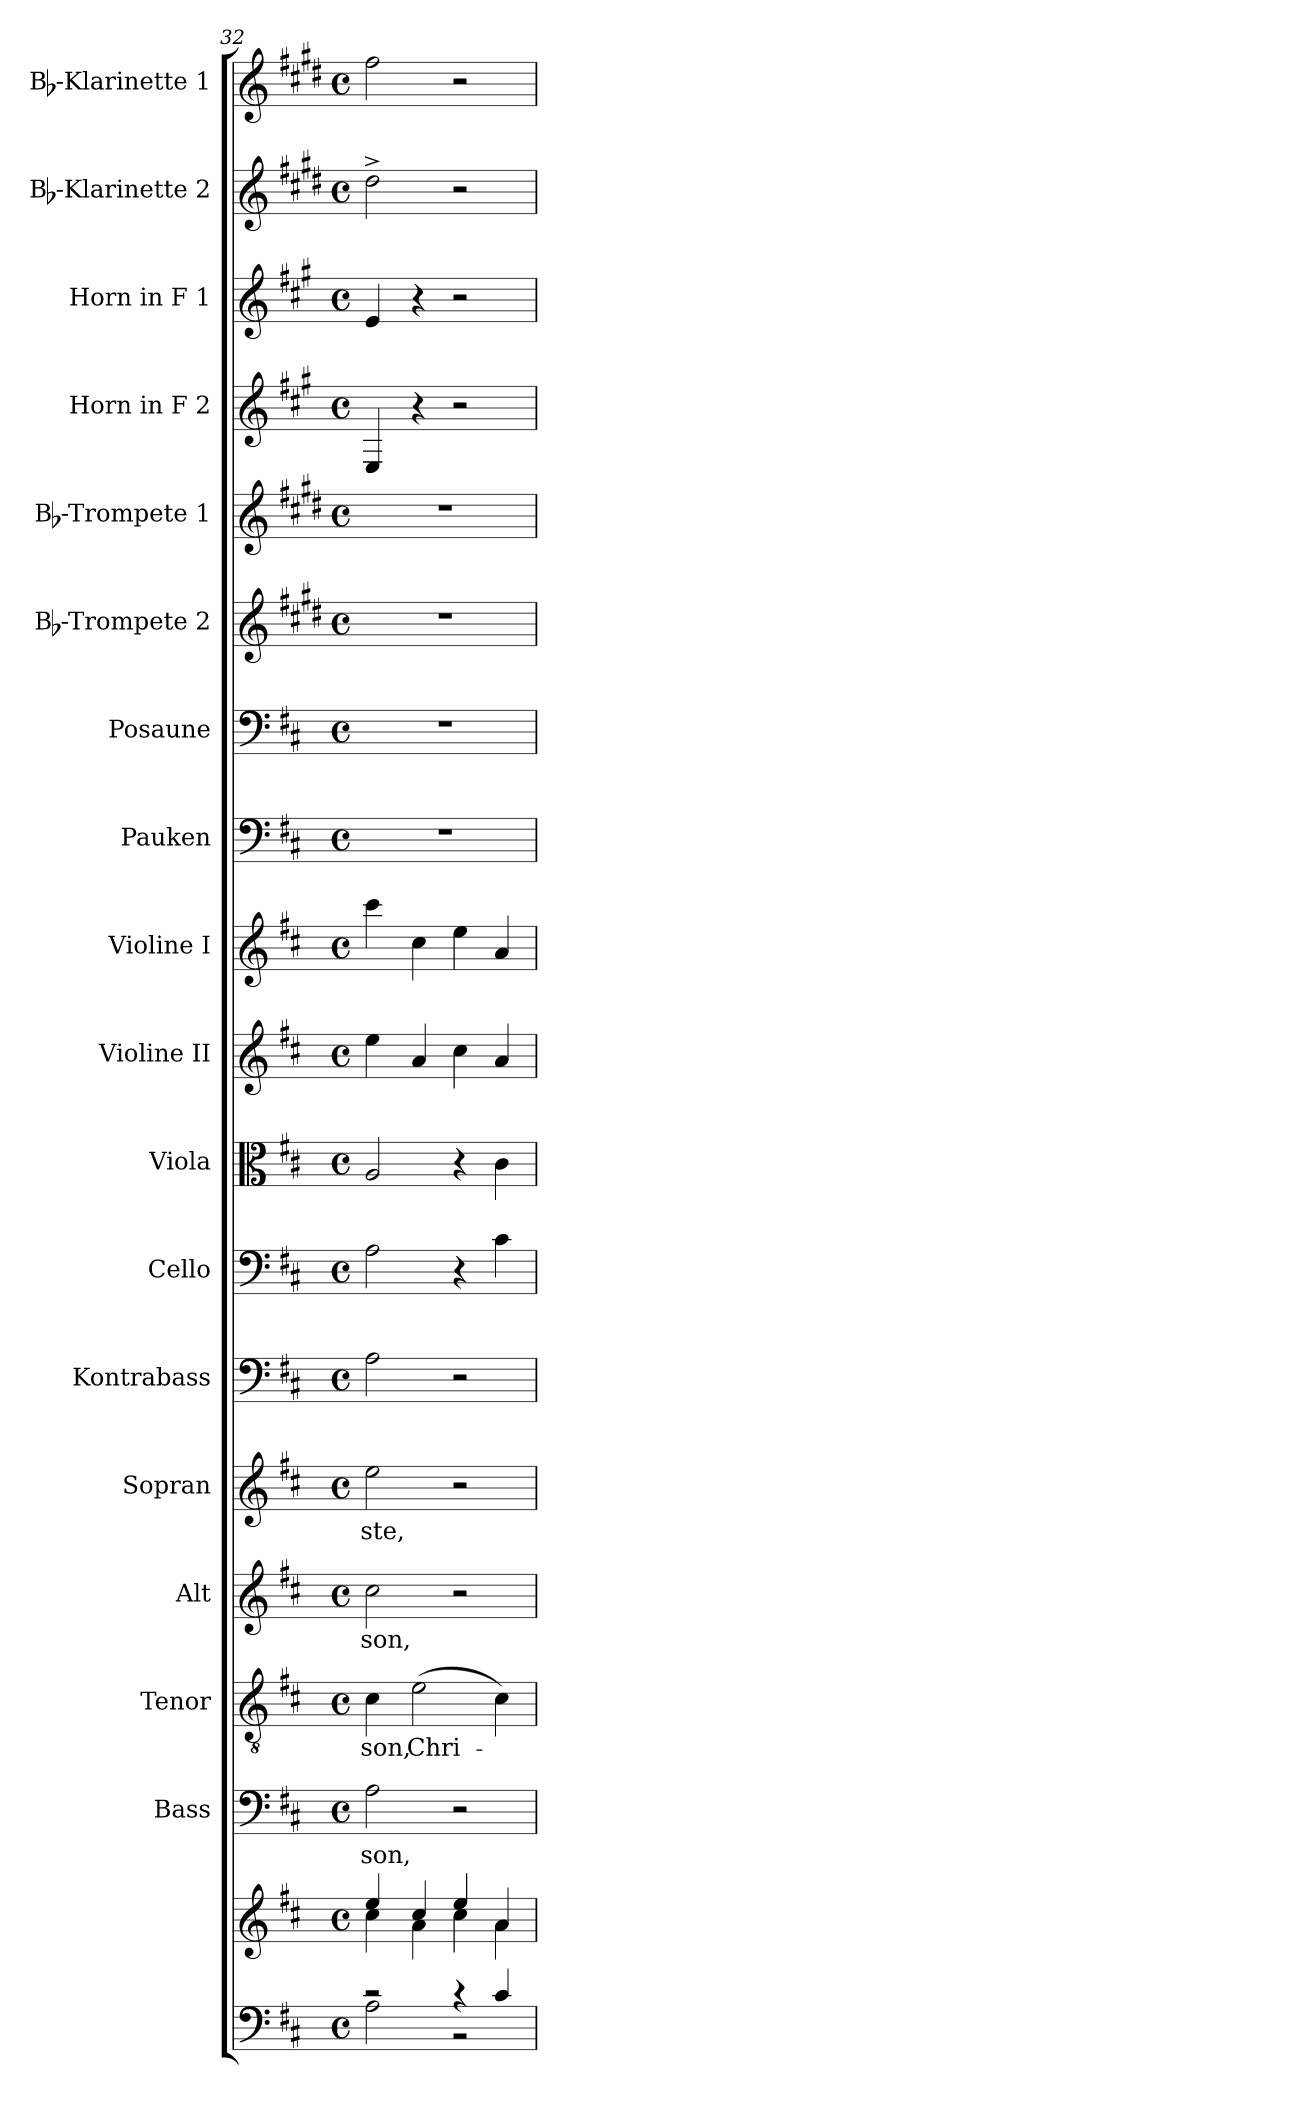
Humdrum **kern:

**kern	**kern	**kern	**text	**kern	**text	**kern	**text	**kern	**text	**kern	**kern	**kern	**kern	**kern	**kern	**kern	**kern	**kern	**kern	**kern	**kern	**kern
*part18	*part18	*part17	*part17	*part16	*part16	*part15	*part15	*part14	*part14	*part13	*part12	*part11	*part10	*part9	*part8	*part7	*part6	*part5	*part4	*part3	*part2	*part1
*staff19	*staff18	*staff17	*staff17	*staff16	*staff16	*staff15	*staff15	*staff14	*staff14	*staff13	*staff12	*staff11	*staff10	*staff9	*staff8	*staff7	*staff6	*staff5	*staff4	*staff3	*staff2	*staff1
*	*	*I"Bass	*	*I"Tenor	*	*I"Alt	*	*I"Sopran	*	*I"Kontrabass	*I"Cello	*I"Viola	*I"Violine II	*I"Violine I	*I"Pauken	*I"Posaune	*I"Bb-Trompete 2	*I"Bb-Trompete 1	*I"Horn in F 2	*I"Horn in F 1	*I"Bb-Klarinette 2	*I"Bb-Klarinette 1
*	*	*I'B.	*	*I'T.	*	*I'A.	*	*I'S.	*	*I'Kb.	*	*I'Vla.	*I'Vl. II	*I'Vl. I	*I'Pk.	*I'Pos.	*I'Bb Trp. 2	*I'Bb Trp. 1	*	*	*I'Bb Kl. 2	*I'Bb Kl. 1
*clefF4	*clefG2	*clefF4	*	*clefGv2	*	*clefG2	*	*clefG2	*	*clefF4	*clefF4	*clefC3	*clefG2	*clefG2	*clefF4	*clefF4	*clefG2	*clefG2	*clefG2	*clefG2	*clefG2	*clefG2
*	*	*	*	*	*	*	*	*	*	*ITrd7c12	*	*	*	*	*	*	*ITrd1c2	*ITrd1c2	*ITrd4c7	*ITrd4c7	*ITrd1c2	*ITrd1c2
*k[f#c#]	*k[f#c#]	*k[f#c#]	*	*k[f#c#]	*	*k[f#c#]	*	*k[f#c#]	*	*k[f#c#]	*k[f#c#]	*k[f#c#]	*k[f#c#]	*k[f#c#]	*k[f#c#]	*k[f#c#]	*k[f#c#]	*k[f#c#]	*k[f#c#]	*k[f#c#]	*k[f#c#]	*k[f#c#]
*D:	*D:	*D:	*	*D:	*	*D:	*	*D:	*	*D:	*D:	*D:	*D:	*D:	*D:	*D:	*D:	*D:	*D:	*D:	*D:	*D:
*M4/4	*M4/4	*M4/4	*	*M4/4	*	*M4/4	*	*M4/4	*	*M4/4	*M4/4	*M4/4	*M4/4	*M4/4	*M4/4	*M4/4	*M4/4	*M4/4	*M4/4	*M4/4	*M4/4	*M4/4
*met(c)	*met(c)	*met(c)	*	*met(c)	*	*met(c)	*	*met(c)	*	*met(c)	*met(c)	*met(c)	*met(c)	*met(c)	*met(c)	*met(c)	*met(c)	*met(c)	*met(c)	*met(c)	*met(c)	*met(c)
=32	=32	=32	=32	=32	=32	=32	=32	=32	=32	=32	=32	=32	=32	=32	=32	=32	=32	=32	=32	=32	=32	=32
*^	*^	*	*	*	*	*	*	*	*	*	*	*	*	*	*	*	*	*	*	*	*	*
!	!	!	!	!	!LO:LY:b	!	!LO:LY:b	!	!LO:LY:b	!	!LO:LY:b	!	!	!	!	!	!	!	!	!	!	!	!	!
2rc	2A\	4ee/	4cc#\	2A\	-son,	4c#\	-son,	2cc#\	-son,	2ee\	-ste,	2AA\	2A\	2A/	4ee\	4ccc#\	1r	1r	1r	1r	4AA/	4A/	2cc#^>\	2ee\
!	!	!	!	!	!	!	!LO:LY:b	!	!	!	!	!	!	!	!	!	!	!	!	!	!	!	!	!
.	.	4cc#/	4a\	.	.	(>2e\	Chri-	.	.	.	.	.	.	.	4a/	4cc#\	.	.	.	.	4r	4r	.	.
4rc	2r	4ee/	4cc#\	2r	.	.	.	2r	.	2r	.	2r	4r	4r	4cc#\	4ee\	.	.	.	.	2r	2r	2r	2r
4c#/	.	4a/	4a\	.	.	4c#\)	.	.	.	.	.	.	4c#\	4c#\	4a/	4a/	.	.	.	.	.	.	.	.
*v	*v	*	*	*	*	*	*	*	*	*	*	*	*	*	*	*	*	*	*	*	*	*	*	*
*	*v	*v	*	*	*	*	*	*	*	*	*	*	*	*	*	*	*	*	*	*	*	*	*
=	=	=	=	=	=	=	=	=	=	=	=	=	=	=	=	=	=	=	=	=	=	=
*-	*-	*-	*-	*-	*-	*-	*-	*-	*-	*-	*-	*-	*-	*-	*-	*-	*-	*-	*-	*-	*-	*-
